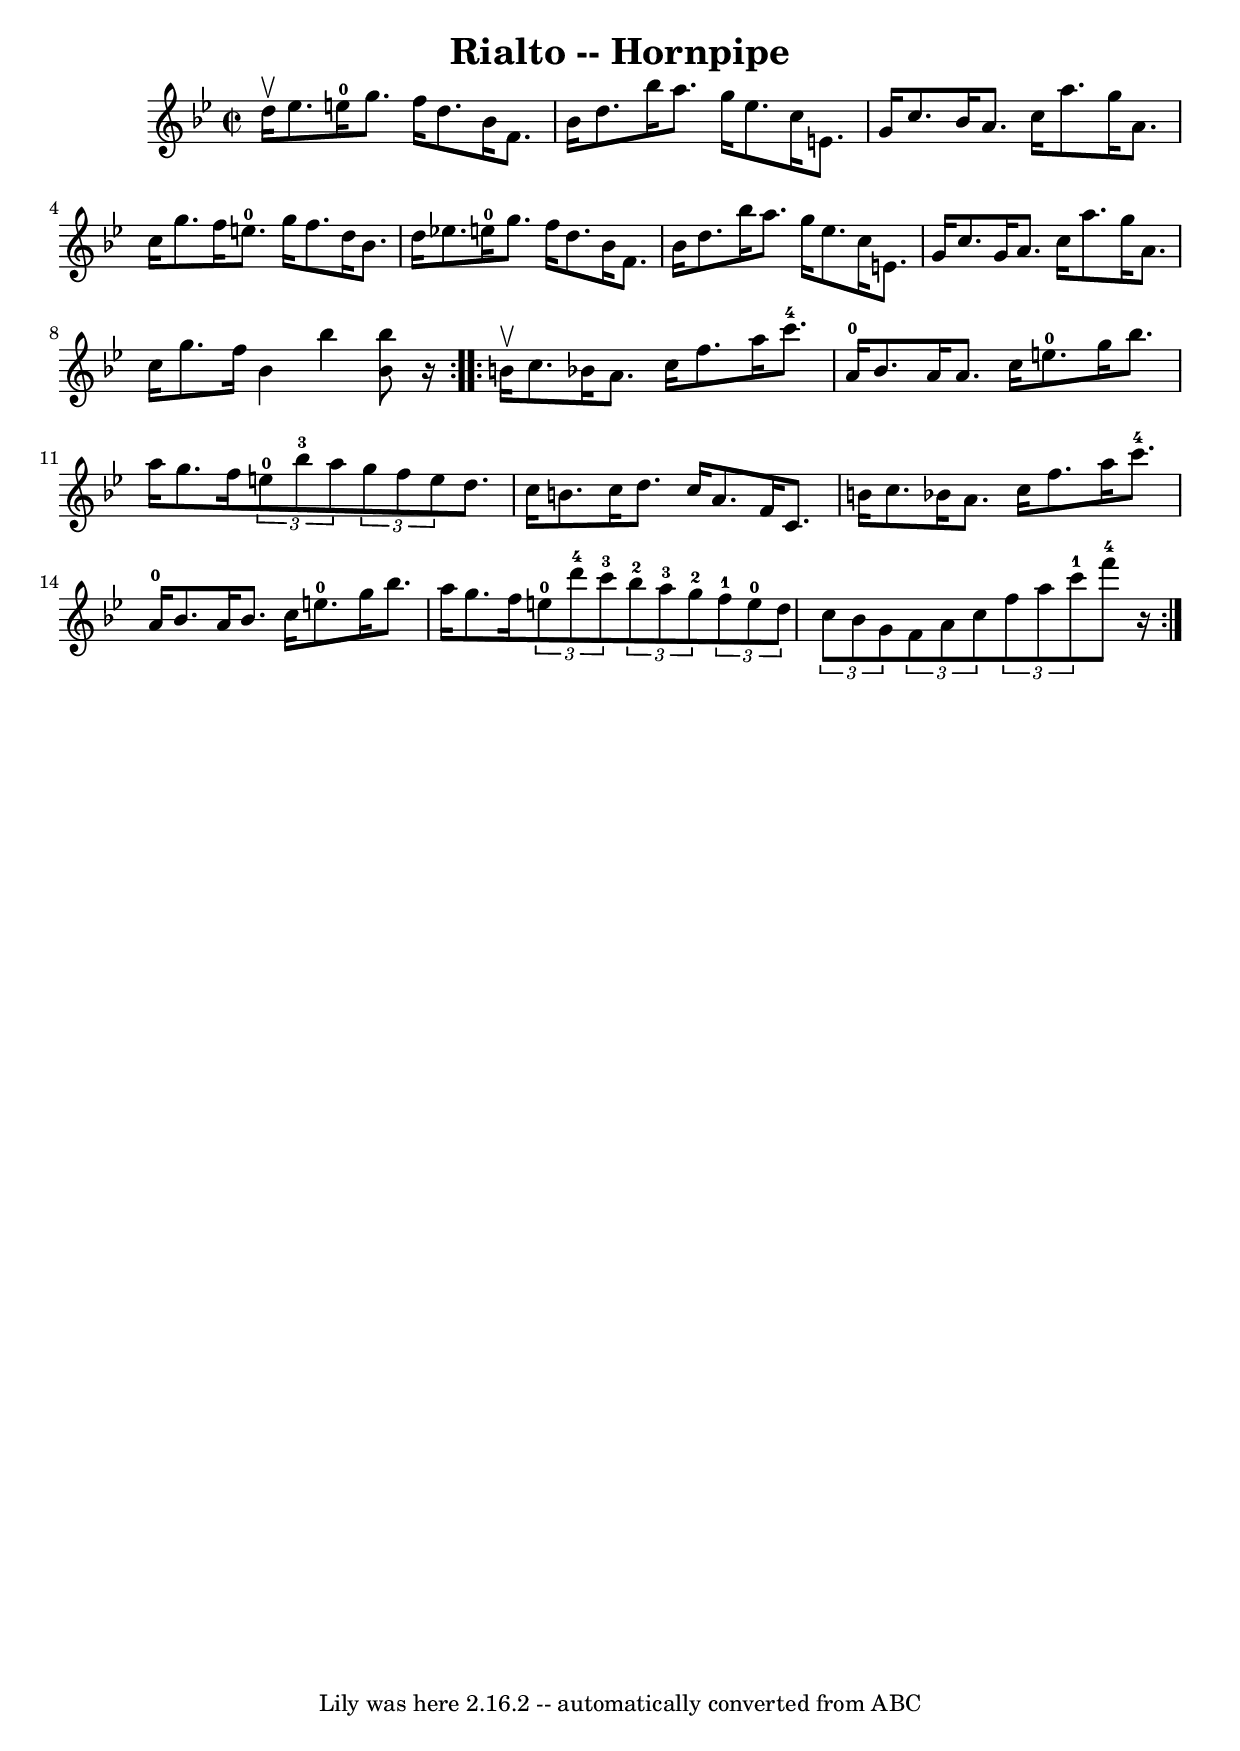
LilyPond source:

\version "2.7.40"
\include "Mammoth.ily"
\header {
	%% book = "Cole's 1000 Fiddle Tunes"
	crossRefNumber = "1"
	footnotes = ""
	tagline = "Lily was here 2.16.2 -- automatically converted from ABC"
	title = "Rialto -- Hornpipe"
}
voicedefault =  {


\repeat volta 2 {
\override Staff.TimeSignature #'style = #'C
 \time 2/2 \key bes \major d''16^\upbow ees''8. e''16-0 |
   
g''8. f''16 d''8. bes'16 f'8. bes'16 d''8. bes''16  
|
 a''8. g''16 ees''8. c''16 e'8. g'16 c''8.    
bes'16  |
 a'8. c''16 a''8. g''16 a'8. c''16 g''8.  
 f''16  |
 e''8.-0 g''16 f''8. d''16 bes'8. d''16    
ees''!8. e''16-0 |
 g''8. f''16 d''8. bes'16 f'8.   
 bes'16 d''8. bes''16  |
 a''8. g''16 ees''8. c''16    
e'8. g'16 c''8. g'16  |
 a'8. c''16 a''8. g''16    
a'8. c''16 g''8. f''16  |
 bes'4 bes''4  << bes''8    
bes'8   >> r16 }     \repeat volta 2 { b'16^\upbow c''8. bes'!16  
|
 a'8. c''16 f''8. a''16 c'''8.-4 a'16-0   
bes'8. a'16  |
 a'8. c''16 e''8.-0 g''16 bes''8.    
a''16 g''8. f''16  |
     \times 2/3 { e''8-0 bes''8-3  
 a''8  }   \times 2/3 { g''8 f''8 e''8  } d''8. c''16 b'8.    
c''16  |
 d''8. c''16 a'8. f'16 c'8. b'16 c''8.    
bes'!16  |
 a'8. c''16 f''8. a''16 c'''8.-4 a'16 
-0 bes'8. a'16  |
 bes'8. c''16 e''8.-0 g''16    
bes''8. a''16 g''8. f''16  |
     \times 2/3 { e''8-0   
d'''8-4 c'''8-3 }   \times 2/3 { bes''8-2 a''8-3 g''8 
-2 }   \times 2/3 { f''8-1 e''8-0 d''8  }   \times 2/3 { c''8 
 bes'8 g'8  } |
     \times 2/3 { f'8 a'8 c''8  }   
\times 2/3 { f''8 a''8 c'''8-1 } f'''8-4   r16 }   
}

\score{
    <<

	\context Staff="default"
	{
	    \voicedefault 
	}

    >>
	\layout {
	}
	\midi {}
}
